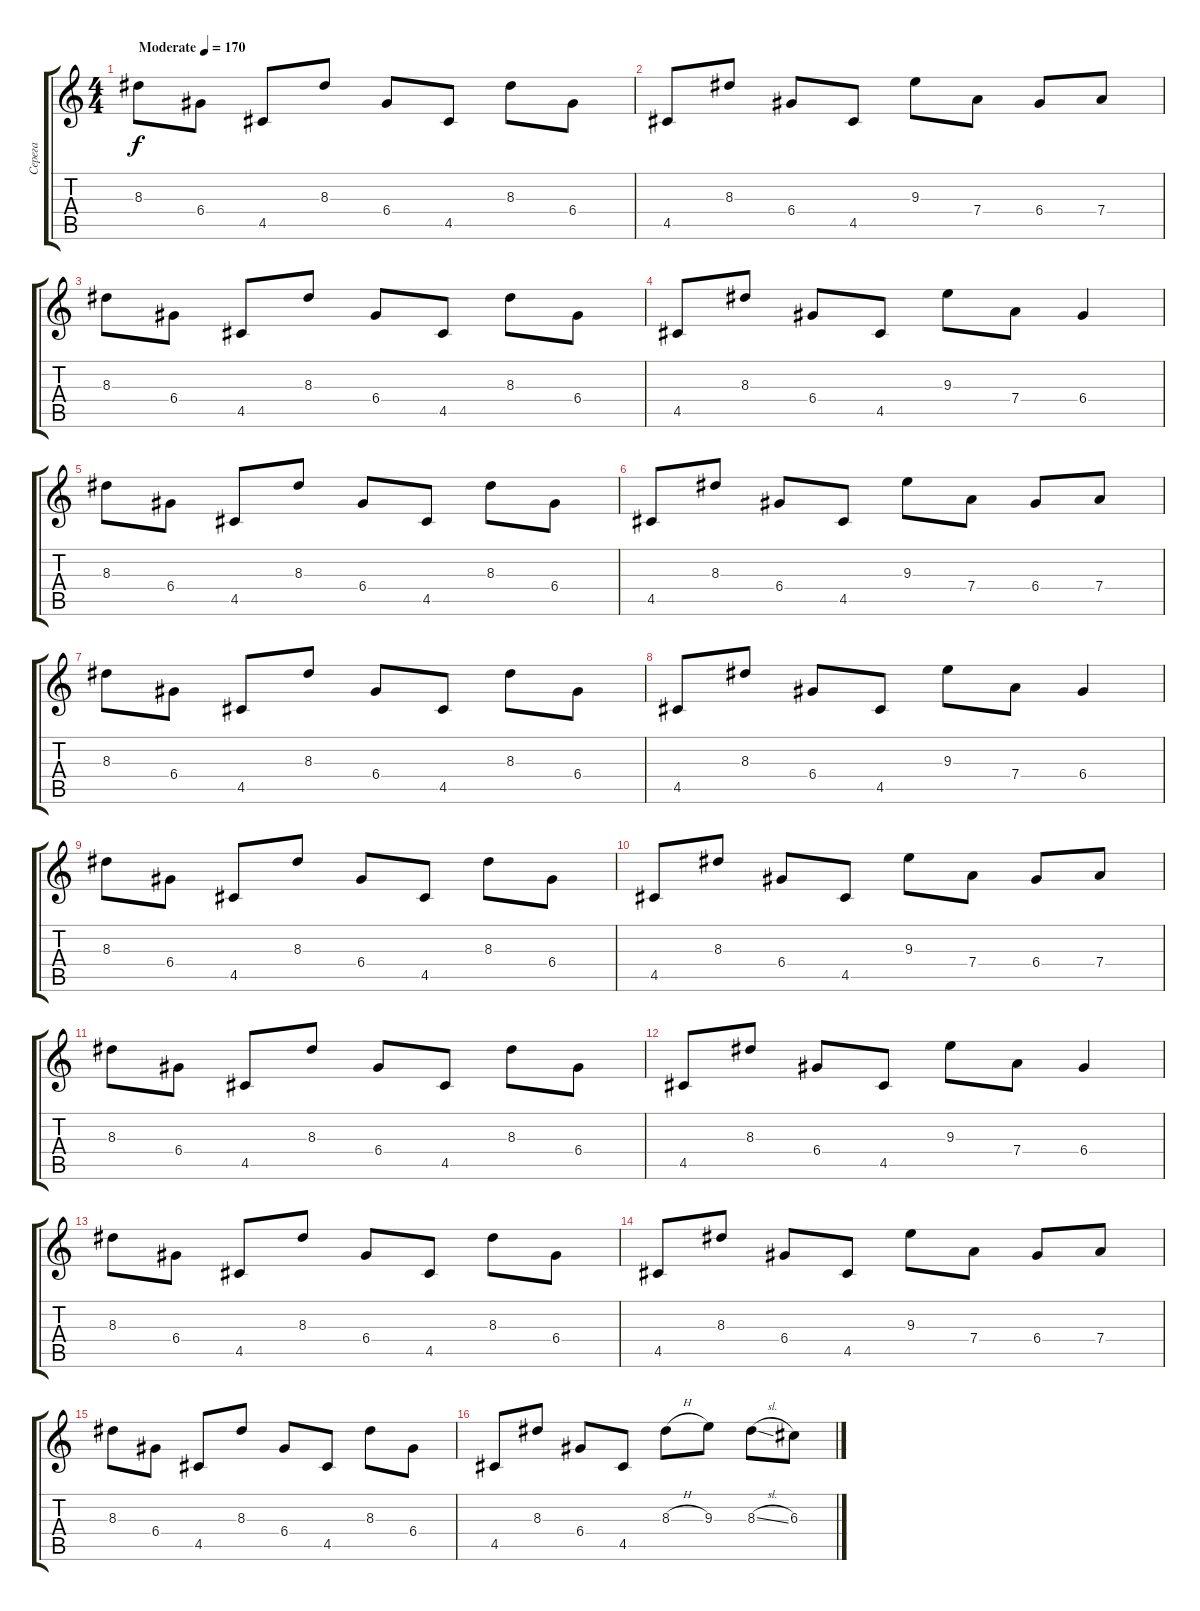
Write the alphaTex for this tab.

\track ("Серега" "Серега") {instrument distortionguitar}
\staff {score tabs}
\tuning (E4 B3 G3 D3 A2 E2) {hide}
\ts (4 4)
\tempo (170 "Moderate")
\clef g2
\ks c
8.3.8{dy f instrument distortionguitar} 6.4.8 4.5.8 8.3.8 6.4.8 4.5.8 8.3.8 6.4.8 |
4.5.8 8.3.8 6.4.8 4.5.8 9.3.8 7.4.8 6.4.8 7.4.8 |
8.3.8 6.4.8 4.5.8 8.3.8 6.4.8 4.5.8 8.3.8 6.4.8 |
4.5.8 8.3.8 6.4.8 4.5.8 9.3.8 7.4.8 6.4.4 |
8.3.8 6.4.8 4.5.8 8.3.8 6.4.8 4.5.8 8.3.8 6.4.8 |
4.5.8 8.3.8 6.4.8 4.5.8 9.3.8 7.4.8 6.4.8 7.4.8 |
8.3.8 6.4.8 4.5.8 8.3.8 6.4.8 4.5.8 8.3.8 6.4.8 |
4.5.8 8.3.8 6.4.8 4.5.8 9.3.8 7.4.8 6.4.4 |
8.3.8 6.4.8 4.5.8 8.3.8 6.4.8 4.5.8 8.3.8 6.4.8 |
4.5.8 8.3.8 6.4.8 4.5.8 9.3.8 7.4.8 6.4.8 7.4.8 |
8.3.8 6.4.8 4.5.8 8.3.8 6.4.8 4.5.8 8.3.8 6.4.8 |
4.5.8 8.3.8 6.4.8 4.5.8 9.3.8 7.4.8 6.4.4 |
8.3.8 6.4.8 4.5.8 8.3.8 6.4.8 4.5.8 8.3.8 6.4.8 |
4.5.8 8.3.8 6.4.8 4.5.8 9.3.8 7.4.8 6.4.8 7.4.8 |
8.3.8 6.4.8 4.5.8 8.3.8 6.4.8 4.5.8 8.3.8 6.4.8 |
4.5.8 8.3.8 6.4.8 4.5.8 8.3{h}.8 9.3.8 8.3{sl}.8 6.3.8
